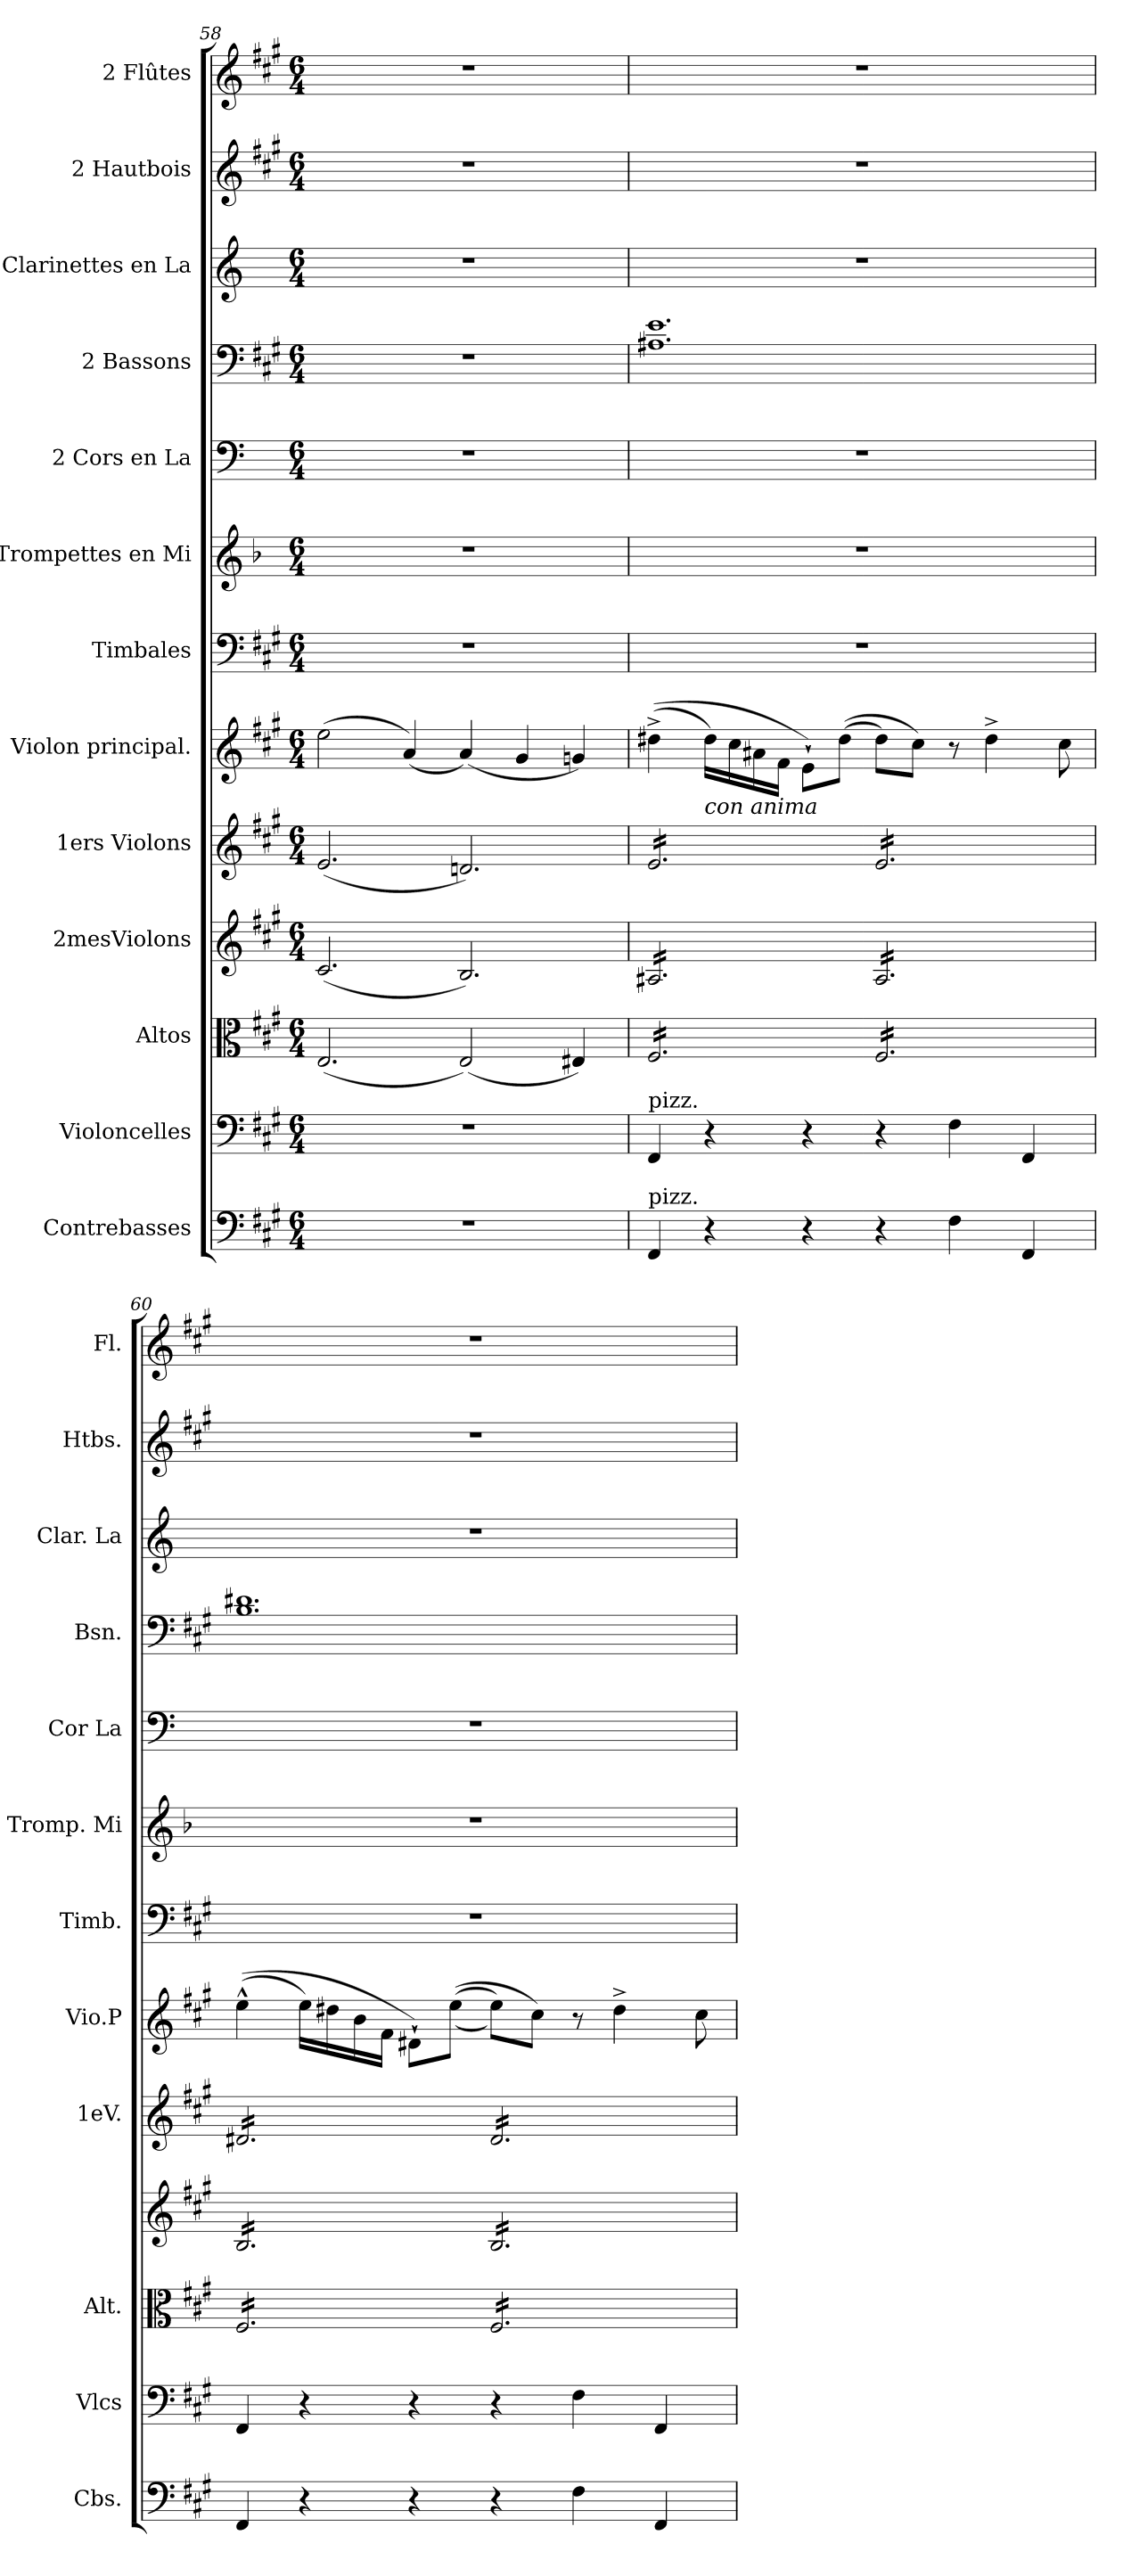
**kern	**kern	**kern	**kern	**kern	**kern	**kern	**kern	**kern	**kern	**kern	**kern	**kern
*part13	*part12	*part11	*part10	*part9	*part8	*part7	*part6	*part5	*part4	*part3	*part2	*part1
*staff13	*staff12	*staff11	*staff10	*staff9	*staff8	*staff7	*staff6	*staff5	*staff4	*staff3	*staff2	*staff1
*I"Contrebasses	*I"Violoncelles	*I"Altos	*I"2mesViolons	*I"1ers Violons	*I"Violon principal.	*I"Timbales	*I"Trompettes en Mi	*I"2 Cors en La	*I"2 Bassons	*I"2 Clarinettes en La	*I"2 Hautbois	*I"2 Flûtes
*I'Cbs.	*I'Vlcs	*I'Alt.	*	*I'1eV.	*I'Vio.P	*I'Timb.	*I'Tromp. Mi	*I'Cor La	*I'Bsn.	*I'Clar. La	*I'Htbs.	*I'Fl.
*clefF4	*clefF4	*clefC3	*clefG2	*clefG2	*clefG2	*clefF4	*clefG2	*clefF4	*clefF4	*clefG2	*clefG2	*clefG2
*ITrd7c12	*	*	*	*	*	*	*ITrd-2c-4	*ITrd2c3	*	*ITrd2c3	*	*
*k[f#c#g#]	*k[f#c#g#]	*k[f#c#g#]	*k[f#c#g#]	*k[f#c#g#]	*k[f#c#g#]	*k[f#c#g#]	*k[f#c#g#]	*k[f#c#g#]	*k[f#c#g#]	*k[f#c#g#]	*k[f#c#g#]	*k[f#c#g#]
*M6/4	*M6/4	*M6/4	*M6/4	*M6/4	*M6/4	*M6/4	*M6/4	*M6/4	*M6/4	*M6/4	*M6/4	*M6/4
=58	=58	=58	=58	=58	=58	=58	=58	=58	=58	=58	=58	=58
1.r	1.r	(<2.E/	(<2.c#/	(<2.e/	(>2ee\	1.r	1.r	1.r	1.r	1.r	1.r	1.r
.	.	.	.	.	(<4a/)	.	.	.	.	.	.	.
.	.	(<2E/)	2.B/)	2.dn/)	(<4a/)	.	.	.	.	.	.	.
.	.	.	.	.	4g#/	.	.	.	.	.	.	.
.	.	4E#X/)	.	.	4gn/)	.	.	.	.	.	.	.
=59	=59	=59	=59	=59	=59	=59	=59	=59	=59	=59	=59	=59
!	!LO:TX:a:t=pizz.	!	!	!	!	!	!	!	!	!	!	!
!LO:TX:a:t=pizz.	!	!	!	!	!	!	!	!	!	!	!	!
*	*	*tremolo	*	*	*	*	*	*	*	*	*	*
*	*	*	*tremolo	*	*	*	*	*	*	*	*	*
*	*	*	*	*tremolo	*	*	*	*	*	*	*	*
4FFF#/	4FF#/	16F#/LL	16A#X/LL	16e/LL	(>(>4dd#X^\	1.r	1.r	1.r	1.A#X 1.e	1.r	1.r	1.r
.	.	16F#/	16A#X/	16e/	.	.	.	.	.	.	.	.
.	.	16F#/	16A#X/	16e/	.	.	.	.	.	.	.	.
.	.	16F#/	16A#X/	16e/	.	.	.	.	.	.	.	.
!	!	!	!	!	!LO:TX:b:i:t=con anima	!	!	!	!	!	!	!
4r	4r	16F#/	16A#X/	16e/	16dd#\LL)	.	.	.	.	.	.	.
.	.	16F#/	16A#X/	16e/	16cc#\	.	.	.	.	.	.	.
.	.	16F#/	16A#X/	16e/	16a#X\	.	.	.	.	.	.	.
.	.	16F#/	16A#X/	16e/	16f#\JJ	.	.	.	.	.	.	.
4r	4r	16F#/	16A#X/	16e/	8e`\L)	.	.	.	.	.	.	.
.	.	16F#/	16A#X/	16e/	.	.	.	.	.	.	.	.
.	.	16F#/	16A#X/	16e/	(>(>8dd#\J	.	.	.	.	.	.	.
.	.	16F#/JJ	16A#X/JJ	16e/JJ	.	.	.	.	.	.	.	.
4r	4r	16F#/LL	16A#/LL	16e/LL	8dd#\L)	.	.	.	.	.	.	.
.	.	16F#/	16A#/	16e/	.	.	.	.	.	.	.	.
.	.	16F#/	16A#/	16e/	8cc#\J)	.	.	.	.	.	.	.
.	.	16F#/	16A#/	16e/	.	.	.	.	.	.	.	.
4FF#\	4F#\	16F#/	16A#/	16e/	8r	.	.	.	.	.	.	.
.	.	16F#/	16A#/	16e/	.	.	.	.	.	.	.	.
.	.	16F#/	16A#/	16e/	4dd#^\	.	.	.	.	.	.	.
.	.	16F#/	16A#/	16e/	.	.	.	.	.	.	.	.
4FFF#/	4FF#/	16F#/	16A#/	16e/	.	.	.	.	.	.	.	.
.	.	16F#/	16A#/	16e/	.	.	.	.	.	.	.	.
.	.	16F#/	16A#/	16e/	8cc#\	.	.	.	.	.	.	.
.	.	16F#/JJ	16A#/JJ	16e/JJ	.	.	.	.	.	.	.	.
=60	=60	=60	=60	=60	=60	=60	=60	=60	=60	=60	=60	=60
4FFF#/	4FF#/	16F#/LL	16B/LL	16d#X/LL	(>(>4ee^^\	1.r	1.r	1.r	1.B 1.d#X	1.r	1.r	1.r
.	.	16F#/	16B/	16d#X/	.	.	.	.	.	.	.	.
.	.	16F#/	16B/	16d#X/	.	.	.	.	.	.	.	.
.	.	16F#/	16B/	16d#X/	.	.	.	.	.	.	.	.
4r	4r	16F#/	16B/	16d#X/	16ee\LL)	.	.	.	.	.	.	.
.	.	16F#/	16B/	16d#X/	16dd#X\	.	.	.	.	.	.	.
.	.	16F#/	16B/	16d#X/	16b\	.	.	.	.	.	.	.
.	.	16F#/	16B/	16d#X/	16f#\JJ	.	.	.	.	.	.	.
4r	4r	16F#/	16B/	16d#X/	8d#X`\L)	.	.	.	.	.	.	.
.	.	16F#/	16B/	16d#X/	.	.	.	.	.	.	.	.
.	.	16F#/	16B/	16d#X/	(>(>(>8ee\J	.	.	.	.	.	.	.
.	.	16F#/JJ	16B/JJ	16d#X/JJ	.	.	.	.	.	.	.	.
4r	4r	16F#/LL	16B/LL	16d#/LL	8ee\L))	.	.	.	.	.	.	.
.	.	16F#/	16B/	16d#/	.	.	.	.	.	.	.	.
.	.	16F#/	16B/	16d#/	8cc#\J)	.	.	.	.	.	.	.
.	.	16F#/	16B/	16d#/	.	.	.	.	.	.	.	.
4FF#\	4F#\	16F#/	16B/	16d#/	8r	.	.	.	.	.	.	.
.	.	16F#/	16B/	16d#/	.	.	.	.	.	.	.	.
.	.	16F#/	16B/	16d#/	4dd#^\	.	.	.	.	.	.	.
.	.	16F#/	16B/	16d#/	.	.	.	.	.	.	.	.
4FFF#/	4FF#/	16F#/	16B/	16d#/	.	.	.	.	.	.	.	.
.	.	16F#/	16B/	16d#/	.	.	.	.	.	.	.	.
.	.	16F#/	16B/	16d#/	8cc#\	.	.	.	.	.	.	.
.	.	16F#/JJ	16B/JJ	16d#/JJ	.	.	.	.	.	.	.	.
*	*	*	*	*Xtremolo	*	*	*	*	*	*	*	*
*	*	*	*Xtremolo	*	*	*	*	*	*	*	*	*
*	*	*Xtremolo	*	*	*	*	*	*	*	*	*	*
=	=	=	=	=	=	=	=	=	=	=	=	=
*-	*-	*-	*-	*-	*-	*-	*-	*-	*-	*-	*-	*-
